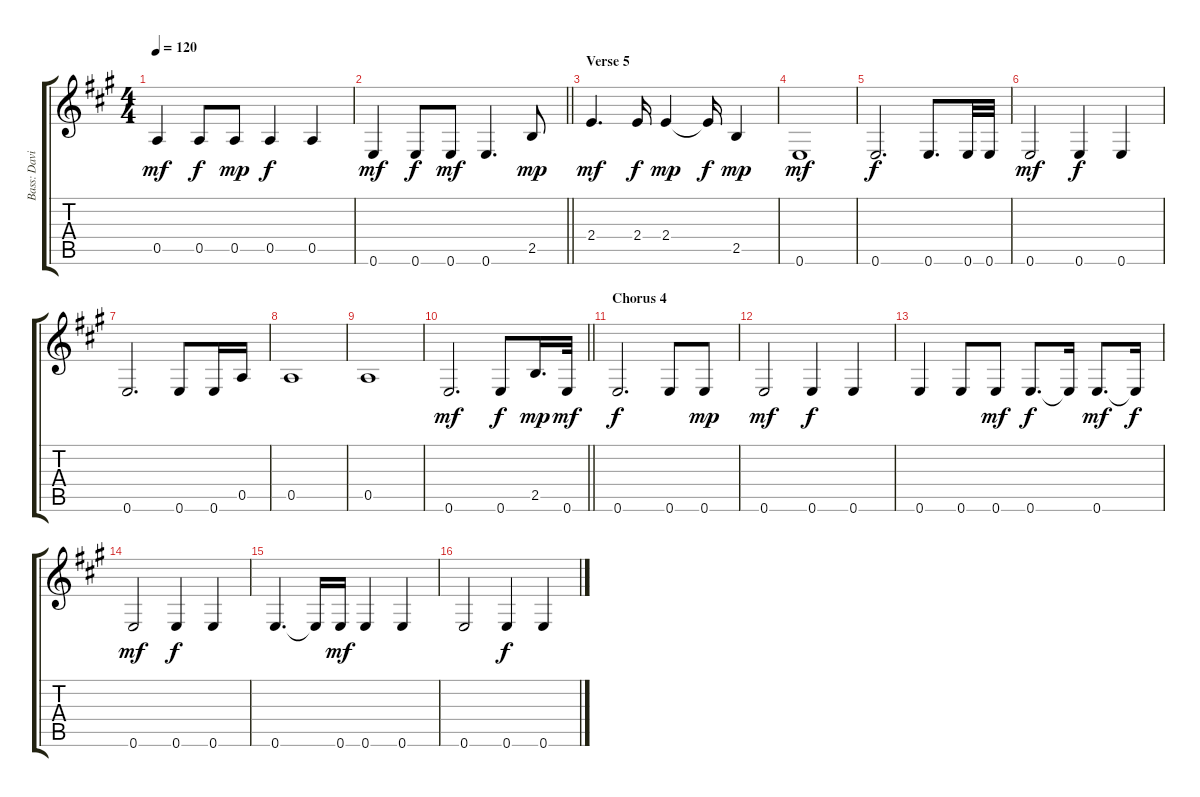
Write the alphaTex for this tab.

\track ("Bass: David Hood" "Bass: Davi") {instrument electricbasspick}
\staff {score tabs}
\tuning (E4 B3 G3 D3 A2 E2) {hide}
\ts (4 4)
\tempo 120
\clef g2
\ks a
0.5.4{dy mf} 0.5.8{dy f} 0.5.8{dy mp} 0.5.4{dy f} 0.5.4 |
\barLineRight lightlight
0.6.4{dy mf} 0.6.8{dy f} 0.6.8{dy mf} 0.6.4{d} 2.5.8{dy mp} |
\section ("" "Verse 5")
2.4.4{d dy mf} 2.4.16{dy f} 2.4.4{dy mp} 2.4{t}.16{dy f} 2.5.4{dy mp} |
0.6.1{dy mf} |
0.6.2{d dy f} 0.6.8{d} 0.6.32 0.6.32 |
0.6.2{dy mf} 0.6.4{dy f} 0.6.4 |
0.6.2{d} 0.6.8 0.6.16 0.5.16 |
0.5.1 |
0.5.1 |
\barLineRight lightlight
0.6.2{d dy mf} 0.6.8{dy f} 2.5.16{d dy mp} 0.6.32{dy mf} |
\section ("" "Chorus 4")
0.6.2{d dy f} 0.6.8 0.6.8{dy mp} |
0.6.2{dy mf} 0.6.4{dy f} 0.6.4 |
0.6.4 0.6.8 0.6.8{dy mf} 0.6.8{d dy f} 0.6{t}.16 0.6.8{d dy mf} 0.6{t}.16{dy f} |
0.6.2{dy mf} 0.6.4{dy f} 0.6.4 |
0.6.4{d} 0.6{t}.16 0.6.16{dy mf} 0.6.4 0.6.4 |
0.6.2 0.6.4{dy f} 0.6.4
